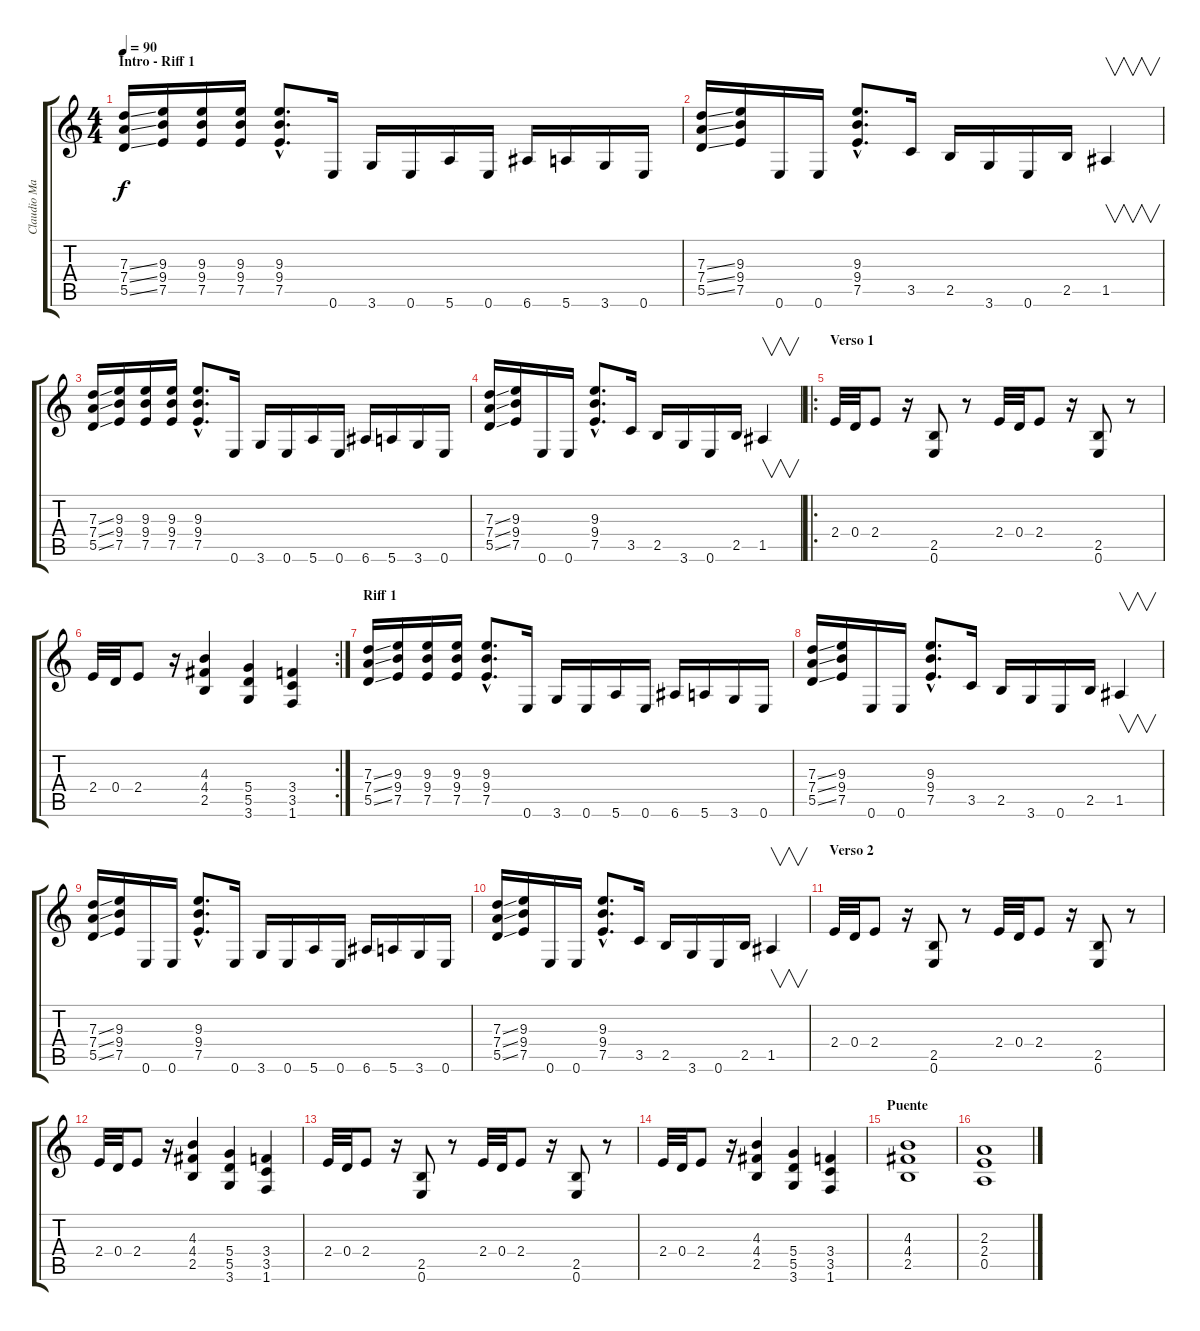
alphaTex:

\track ("Claudio Marciello (Gtr 2)" "Claudio Ma") {instrument overdrivenguitar}
\staff {score tabs}
\tuning (E4 B3 G3 D3 A2 E2) {hide}
\ts (4 4)
\section ("" "Intro - Riff 1")
\tempo 90
\clef g2
\ks c
(7.3{ss} 7.4{ss} 5.5{ss}).16{dy f instrument overdrivenguitar} (9.3 9.4 7.5).16 (9.3 9.4 7.5).16 (9.3 9.4 7.5).16 (9.3{hac} 9.4{hac} 7.5{hac}).8{d} 0.6.16 3.6.16 0.6.16 5.6.16 0.6.16 6.6.16 5.6.16 3.6.16 0.6.16 |
(7.3{ss} 7.4{ss} 5.5{ss}).16 (9.3 9.4 7.5).16 0.6.16 0.6.16 (9.3{hac} 9.4{hac} 7.5{hac}).8{d} 3.5.16 2.5.16 3.6.16 0.6.16 2.5.16 1.5.4{v} |
(7.3{ss} 7.4{ss} 5.5{ss}).16 (9.3 9.4 7.5).16 (9.3 9.4 7.5).16 (9.3 9.4 7.5).16 (9.3{hac} 9.4{hac} 7.5{hac}).8{d} 0.6.16 3.6.16 0.6.16 5.6.16 0.6.16 6.6.16 5.6.16 3.6.16 0.6.16 |
(7.3{ss} 7.4{ss} 5.5{ss}).16 (9.3 9.4 7.5).16 0.6.16 0.6.16 (9.3{hac} 9.4{hac} 7.5{hac}).8{d} 3.5.16 2.5.16 3.6.16 0.6.16 2.5.16 1.5.4{v} |
\ro
\section ("" "Verso 1")
2.4.32 0.4.32 2.4.8 r.16 (2.5 0.6).8 r.8 2.4.32 0.4.32 2.4.8 r.16 (2.5 0.6).8 r.8 |
\rc 2
2.4.32 0.4.32 2.4.8 r.16 (4.3 4.4 2.5).4 (5.4 5.5 3.6).4 (3.4 3.5 1.6).4 |
\section ("" "Riff 1")
(7.3{ss} 7.4{ss} 5.5{ss}).16 (9.3 9.4 7.5).16 (9.3 9.4 7.5).16 (9.3 9.4 7.5).16 (9.3{hac} 9.4{hac} 7.5{hac}).8{d} 0.6.16 3.6.16 0.6.16 5.6.16 0.6.16 6.6.16 5.6.16 3.6.16 0.6.16 |
(7.3{ss} 7.4{ss} 5.5{ss}).16 (9.3 9.4 7.5).16 0.6.16 0.6.16 (9.3{hac} 9.4{hac} 7.5{hac}).8{d} 3.5.16 2.5.16 3.6.16 0.6.16 2.5.16 1.5.4{v} |
(7.3{ss} 7.4{ss} 5.5{ss}).16 (9.3 9.4 7.5).16 0.6.16 0.6.16 (9.3{hac} 9.4{hac} 7.5{hac}).8{d} 0.6.16 3.6.16 0.6.16 5.6.16 0.6.16 6.6.16 5.6.16 3.6.16 0.6.16 |
(7.3{ss} 7.4{ss} 5.5{ss}).16 (9.3 9.4 7.5).16 0.6.16 0.6.16 (9.3{hac} 9.4{hac} 7.5{hac}).8{d} 3.5.16 2.5.16 3.6.16 0.6.16 2.5.16 1.5.4{v} |
\section ("" "Verso 2")
2.4.32 0.4.32 2.4.8 r.16 (2.5 0.6).8 r.8 2.4.32 0.4.32 2.4.8 r.16 (2.5 0.6).8 r.8 |
2.4.32 0.4.32 2.4.8 r.16 (4.3 4.4 2.5).4 (5.4 5.5 3.6).4 (3.4 3.5 1.6).4 |
2.4.32 0.4.32 2.4.8 r.16 (2.5 0.6).8 r.8 2.4.32 0.4.32 2.4.8 r.16 (2.5 0.6).8 r.8 |
2.4.32 0.4.32 2.4.8 r.16 (4.3 4.4 2.5).4 (5.4 5.5 3.6).4 (3.4 3.5 1.6).4 |
\section ("" "Puente")
(4.3 4.4 2.5).1 |
(2.3 2.4 0.5).1
